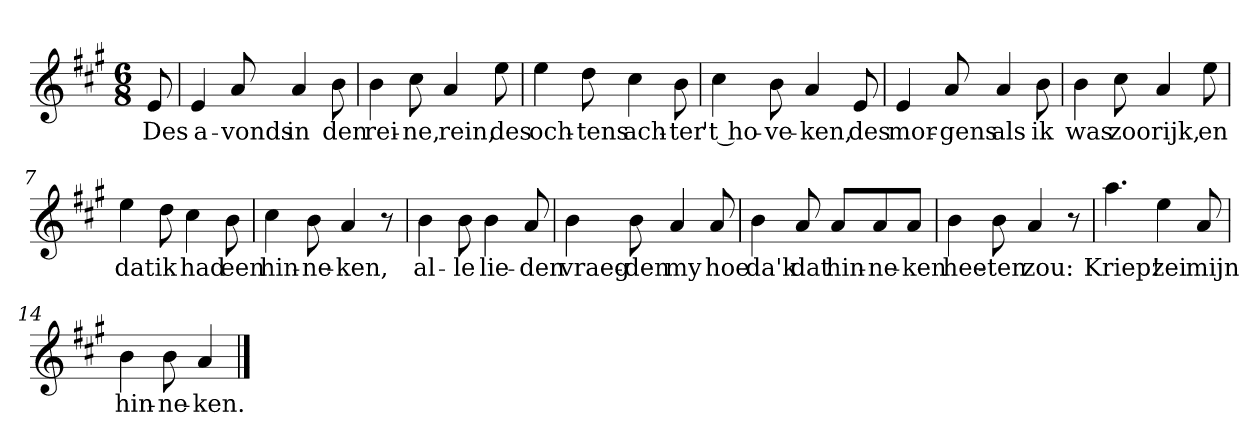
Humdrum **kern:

**kern	**text
*part1	*part1
*staff1	*staff1
*clefG2	*
*k[f#c#g#]	*
*A:	*
*M6/8	*
*MM120	*
=	=
8e	Des
=1	=1
4e	a-
8a	-vonds
4a	in
8b	den
=2	=2
4b	rei-
8cc#	-ne,
4a	rein,
8ee	des
=3	=3
4ee	och-
8dd	-tens
4cc#	ach-
8b	-ter
=4	=4
4cc#	't ho-
8b	-ve-
4a	-ken,
8e	des
=5	=5
4e	mor-
8a	-gens
4a	als
8b	ik
=6	=6
4b	was
8cc#	zoo
4a	rijk,
8ee	en
=7	=7
4ee	dat
8dd	ik
4cc#	had
8b	een
=8	=8
4cc#	hin-
8b	-ne-
4a	-ken,
8r	.
=9	=9
4b	al-
8b	-le
4b	lie-
8a	-den
=10	=10
4b	vraeg-
8b	-den
4a	my
8a	hoe
=11	=11
4b	da'k
8a	dat
8a/L	hin-
8a/	-ne-
8a/J	-ken
=12	=12
4b	hee-
8b	-ten
4a	zou:
8r	.
=13	=13
4.aa	Kriep!
4ee	zei
8a	mijn
=14	=14
4b	hin-
8b	-ne-
4a	-ken.
==	==
*-	*-
